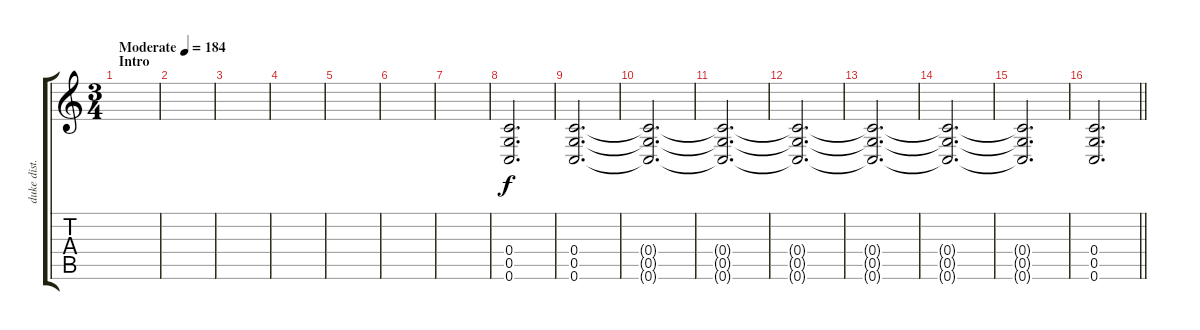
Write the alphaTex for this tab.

\track ("duke dist." "duke dist.") {instrument overdrivenguitar}
\staff {score tabs}
\tuning (D4 A3 F3 C3 G2 C2) {hide}
\ts (3 4)
\section ("" "Intro")
\tempo (184 "Moderate")
\clef g2
\ks c
|
|
|
|
|
|
|
(0.4 0.5 0.6).2{d} |
(0.4 0.5 0.6).2{d} |
(0.4{t} 0.5{t} 0.6{t}).2{d} |
(0.4{t} 0.5{t} 0.6{t}).2{d} |
(0.4{t} 0.5{t} 0.6{t}).2{d} |
(0.4{t} 0.5{t} 0.6{t}).2{d} |
(0.4{t} 0.5{t} 0.6{t}).2{d} |
(0.4{t} 0.5{t} 0.6{t}).2{d} |
\barLineRight lightlight
(0.4 0.5 0.6).2{d}
